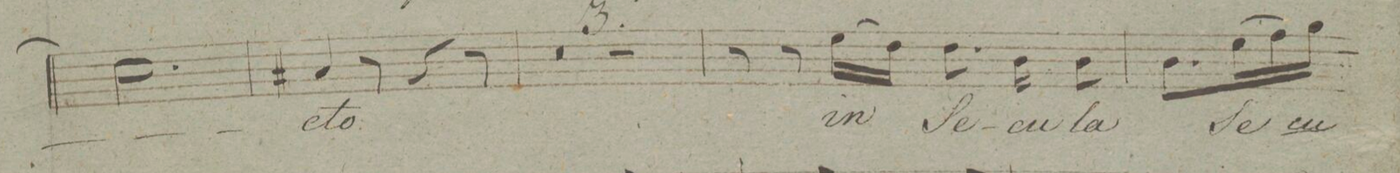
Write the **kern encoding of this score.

**kern	**text	**dynam
*I"Tenore.	*	*
*clefC4	*	*
*k[f#c#g#]	*	*
*M6/8	*	*
2.B\)	.	.
=50	=50	=50
4G#X/	-cto	.
8r	.	.
4r	.	.
8r	.	.
=51	=51	=51
1.r	.	.
=52	=52	=52
=53	=53	=53
2.r	.	.
=54	=54	=54
8r	.	.
8r	.	.
(16d\LL	in	.
16c#\JJ)	.	.
8.c#\	Se-	.
16A\	-cu-	.
8A\	-la	.
=55	=55	=55
8.A\L	.	.
(16d\L	Se-	.
16e\)	.	.
16f#\JJ	-cu-	.
*-	*-	*-
